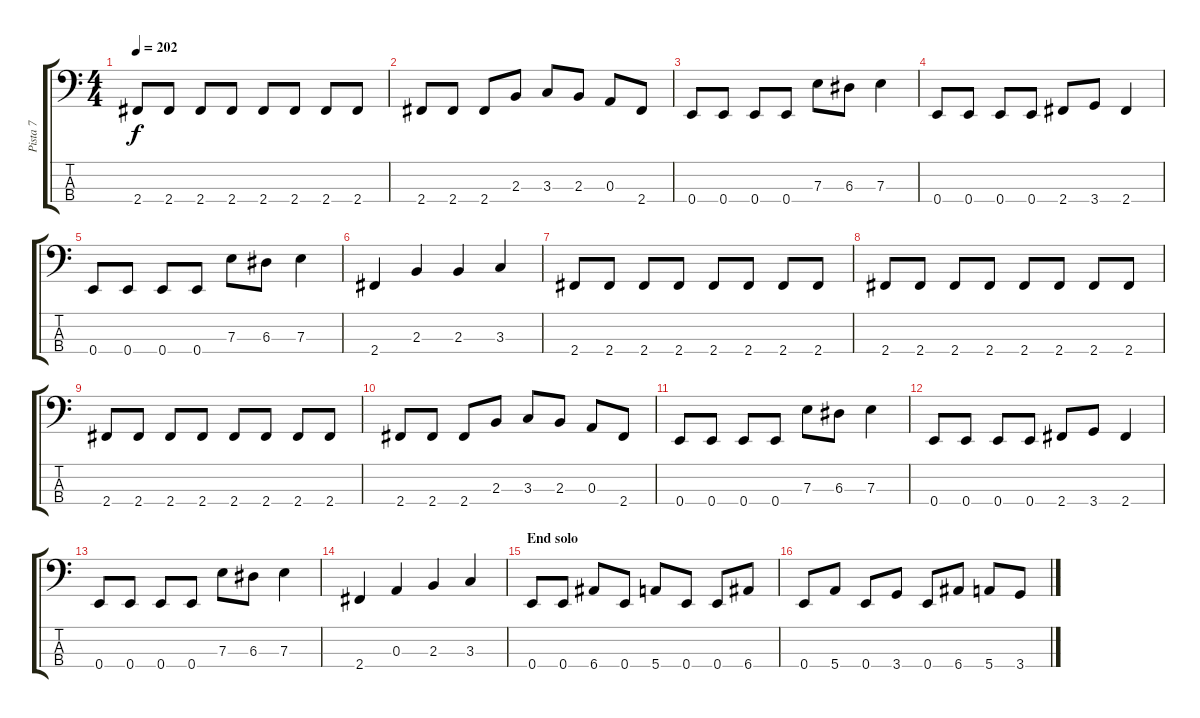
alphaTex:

\track ("Pista 7" "Pista 7") {instrument electricbassfinger}
\staff {score tabs}
\tuning (G2 D2 A1 E1) {hide}
\ts (4 4)
\tempo 202
\clef f4
\ks c
2.4.8{dy f} 2.4.8 2.4.8 2.4.8 2.4.8 2.4.8 2.4.8 2.4.8 |
2.4.8 2.4.8 2.4.8 2.3.8 3.3.8 2.3.8 0.3.8 2.4.8 |
0.4.8 0.4.8 0.4.8 0.4.8 7.3.8 6.3.8 7.3.4 |
0.4.8 0.4.8 0.4.8 0.4.8 2.4.8 3.4.8 2.4.4 |
0.4.8 0.4.8 0.4.8 0.4.8 7.3.8 6.3.8 7.3.4 |
2.4.4 2.3.4 2.3.4 3.3.4 |
2.4.8 2.4.8 2.4.8 2.4.8 2.4.8 2.4.8 2.4.8 2.4.8 |
2.4.8 2.4.8 2.4.8 2.4.8 2.4.8 2.4.8 2.4.8 2.4.8 |
2.4.8 2.4.8 2.4.8 2.4.8 2.4.8 2.4.8 2.4.8 2.4.8 |
2.4.8 2.4.8 2.4.8 2.3.8 3.3.8 2.3.8 0.3.8 2.4.8 |
0.4.8 0.4.8 0.4.8 0.4.8 7.3.8 6.3.8 7.3.4 |
0.4.8 0.4.8 0.4.8 0.4.8 2.4.8 3.4.8 2.4.4 |
0.4.8 0.4.8 0.4.8 0.4.8 7.3.8 6.3.8 7.3.4 |
2.4.4 0.3.4 2.3.4 3.3.4 |
\section ("" "End solo")
0.4.8 0.4.8 6.4.8 0.4.8 5.4.8 0.4.8 0.4.8 6.4.8 |
0.4.8 5.4.8 0.4.8 3.4.8 0.4.8 6.4.8 5.4.8 3.4.8
